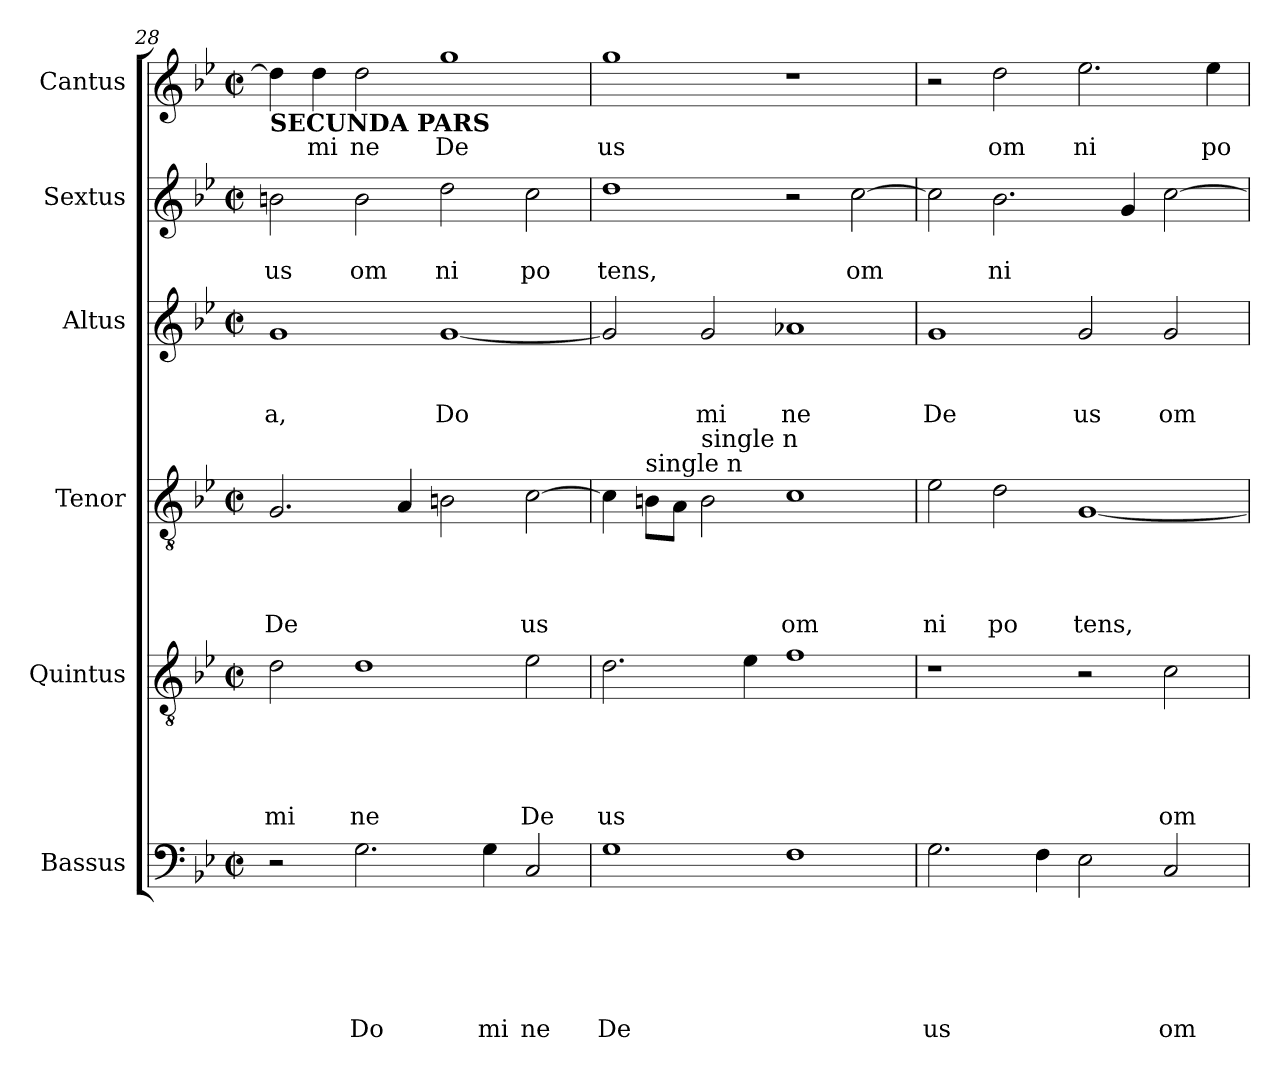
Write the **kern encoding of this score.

**kern	**text	**text	**text	**text	**text	**text	**kern	**text	**text	**text	**text	**text	**kern	**text	**text	**text	**text	**kern	**text	**text	**text	**kern	**text	**text	**kern	**text
*part6	*part6	*part6	*part6	*part6	*part6	*part6	*part5	*part5	*part5	*part5	*part5	*part5	*part4	*part4	*part4	*part4	*part4	*part3	*part3	*part3	*part3	*part2	*part2	*part2	*part1	*part1
*staff6	*staff6	*staff6	*staff6	*staff6	*staff6	*staff6	*staff5	*staff5	*staff5	*staff5	*staff5	*staff5	*staff4	*staff4	*staff4	*staff4	*staff4	*staff3	*staff3	*staff3	*staff3	*staff2	*staff2	*staff2	*staff1	*staff1
*I"Bassus	*	*	*	*	*	*	*I"Quintus	*	*	*	*	*	*I"Tenor	*	*	*	*	*I"Altus	*	*	*	*I"Sextus	*	*	*I"Cantus	*
!!LO:PB:g=z
*clefF4	*	*	*	*	*	*	*clefGv2	*	*	*	*	*	*clefGv2	*	*	*	*	*clefG2	*	*	*	*clefG2	*	*	*clefG2	*
*k[b-e-]	*	*	*	*	*	*	*k[b-e-]	*	*	*	*	*	*k[b-e-]	*	*	*	*	*k[b-e-]	*	*	*	*k[b-e-]	*	*	*k[b-e-]	*
*B-:	*	*	*	*	*	*	*B-:	*	*	*	*	*	*B-:	*	*	*	*	*B-:	*	*	*	*B-:	*	*	*B-:	*
*M2/2	*	*	*	*	*	*	*M2/2	*	*	*	*	*	*M2/2	*	*	*	*	*M2/2	*	*	*	*M2/2	*	*	*M2/2	*
*met(c|)	*	*	*	*	*	*	*met(c|)	*	*	*	*	*	*met(c|)	*	*	*	*	*met(c|)	*	*	*	*met(c|)	*	*	*met(c|)	*
=28	=28	=28	=28	=28	=28	=28	=28	=28	=28	=28	=28	=28	=28	=28	=28	=28	=28	=28	=28	=28	=28	=28	=28	=28	=28	=28
!	!	!	!	!	!	!	!	!	!	!	!	!	!	!	!	!	!	!	!	!	!	!	!	!	!LO:TX:b:B:t=SECUNDA PARS	!
!	!	!	!	!	!	!	!	!	!	!	!	!LO:LY:b	!	!	!	!	!LO:LY:b	!	!	!	!LO:LY:b	!	!	!LO:LY:b	!	!
2r	.	.	.	.	.	.	2d\	.	.	.	.	mi	2.G/	.	.	.	De	1g	.	.	a,	2bn\	.	-us	4dd\]	.
!	!	!	!	!	!	!	!	!	!	!	!	!	!	!	!	!	!	!	!	!	!	!	!	!	!	!LO:LY:b
.	.	.	.	.	.	.	.	.	.	.	.	.	.	.	.	.	.	.	.	.	.	.	.	.	4dd\	-mi
!	!	!	!	!	!	!LO:LY:b	!	!	!	!	!	!LO:LY:b	!	!	!	!	!	!	!	!	!	!	!	!LO:LY:b	!	!LO:LY:b
2.G\	.	.	.	.	.	Do	1d	.	.	.	.	ne	.	.	.	.	.	.	.	.	.	2b\	.	om	2dd\	ne
.	.	.	.	.	.	.	.	.	.	.	.	.	4A/	.	.	.	.	.	.	.	.	.	.	.	.	.
!	!	!	!	!	!	!	!	!	!	!	!	!	!	!	!	!	!	!	!	!	!LO:LY:b	!	!	!LO:LY:b	!	!LO:LY:b
.	.	.	.	.	.	.	.	.	.	.	.	.	2Bn\	.	.	.	.	[<1g	.	.	Do	2dd\	.	ni	1gg	De
!	!	!	!	!	!	!LO:LY:b	!	!	!	!	!	!	!	!	!	!	!	!	!	!	!	!	!	!	!	!
4G\	.	.	.	.	.	mi	.	.	.	.	.	.	.	.	.	.	.	.	.	.	.	.	.	.	.	.
!	!	!	!	!	!	!LO:LY:b	!	!	!	!	!	!LO:LY:b	!	!	!	!	!LO:LY:b	!	!	!	!	!	!	!LO:LY:b	!	!
2C/	.	.	.	.	.	ne	2e-\	.	.	.	.	De	[>2c\	.	.	.	us	.	.	.	.	2cc\	.	po	.	.
=29	=29	=29	=29	=29	=29	=29	=29	=29	=29	=29	=29	=29	=29	=29	=29	=29	=29	=29	=29	=29	=29	=29	=29	=29	=29	=29
!	!	!	!	!	!	!LO:LY:b	!	!	!	!	!	!LO:LY:b	!	!	!	!	!	!	!	!	!	!	!	!LO:LY:b	!	!LO:LY:b
1G	.	.	.	.	.	De	2.d\	.	.	.	.	us	4c\]	.	.	.	.	2g/]	.	.	.	1dd	.	tens,	1gg	us
!	!	!	!	!	!	!	!	!	!	!	!	!	!LO:TX:a:t=single n	!	!	!	!	!	!	!	!	!	!	!	!	!
.	.	.	.	.	.	.	.	.	.	.	.	.	8B\L	.	.	.	.	.	.	.	.	.	.	.	.	.
.	.	.	.	.	.	.	.	.	.	.	.	.	8A\J	.	.	.	.	.	.	.	.	.	.	.	.	.
!	!	!	!	!	!	!	!	!	!	!	!	!	!LO:TX:a:t=single n	!	!	!	!	!	!	!	!	!	!	!	!	!
!	!	!	!	!	!	!	!	!	!	!	!	!	!	!	!	!	!	!	!	!	!LO:LY:b	!	!	!	!	!
.	.	.	.	.	.	.	.	.	.	.	.	.	2B\	.	.	.	.	2g/	.	.	mi	.	.	.	.	.
.	.	.	.	.	.	.	4e-\	.	.	.	.	.	.	.	.	.	.	.	.	.	.	.	.	.	.	.
!	!	!	!	!	!	!	!	!	!	!	!	!	!	!	!	!	!LO:LY:b	!	!	!	!LO:LY:b	!	!	!	!	!
1F	.	.	.	.	.	.	1f	.	.	.	.	.	1c	.	.	.	om	1a-X	.	.	ne	2r	.	.	1r	.
!	!	!	!	!	!	!	!	!	!	!	!	!	!	!	!	!	!	!	!	!	!	!	!	!LO:LY:b	!	!
.	.	.	.	.	.	.	.	.	.	.	.	.	.	.	.	.	.	.	.	.	.	[>2cc\	.	om	.	.
=30	=30	=30	=30	=30	=30	=30	=30	=30	=30	=30	=30	=30	=30	=30	=30	=30	=30	=30	=30	=30	=30	=30	=30	=30	=30	=30
!	!	!	!	!	!	!LO:LY:b	!	!	!	!	!	!	!	!	!	!	!LO:LY:b	!	!	!	!LO:LY:b	!	!	!	!	!
2.G\	.	.	.	.	.	us	1r	.	.	.	.	.	2e-\	.	.	.	ni	1g	.	.	De	2cc\]	.	.	2r	.
!	!	!	!	!	!	!	!	!	!	!	!	!	!	!	!	!	!LO:LY:b	!	!	!	!	!	!	!LO:LY:b	!	!LO:LY:b
.	.	.	.	.	.	.	.	.	.	.	.	.	2d\	.	.	.	po	.	.	.	.	2.b-\	.	ni	2dd\	om
4F\	.	.	.	.	.	.	.	.	.	.	.	.	.	.	.	.	.	.	.	.	.	.	.	.	.	.
!	!	!	!	!	!	!	!	!	!	!	!	!	!	!	!	!	!LO:LY:b	!	!	!	!LO:LY:b	!	!	!	!	!LO:LY:b
2E-\	.	.	.	.	.	.	2r	.	.	.	.	.	[<1G	.	.	.	tens,	2g/	.	.	us	.	.	.	2.ee-\	ni
.	.	.	.	.	.	.	.	.	.	.	.	.	.	.	.	.	.	.	.	.	.	4g/	.	.	.	.
!	!	!	!	!	!	!LO:LY:b	!	!	!	!	!	!LO:LY:b	!	!	!	!	!	!	!	!	!LO:LY:b	!	!	!	!	!
2C/	.	.	.	.	.	om	2c\	.	.	.	.	om	.	.	.	.	.	2g/	.	.	om	[>2cc\	.	.	.	.
!	!	!	!	!	!	!	!	!	!	!	!	!	!	!	!	!	!	!	!	!	!	!	!	!	!	!LO:LY:b
.	.	.	.	.	.	.	.	.	.	.	.	.	.	.	.	.	.	.	.	.	.	.	.	.	4ee-\	po
=	=	=	=	=	=	=	=	=	=	=	=	=	=	=	=	=	=	=	=	=	=	=	=	=	=	=
*-	*-	*-	*-	*-	*-	*-	*-	*-	*-	*-	*-	*-	*-	*-	*-	*-	*-	*-	*-	*-	*-	*-	*-	*-	*-	*-
